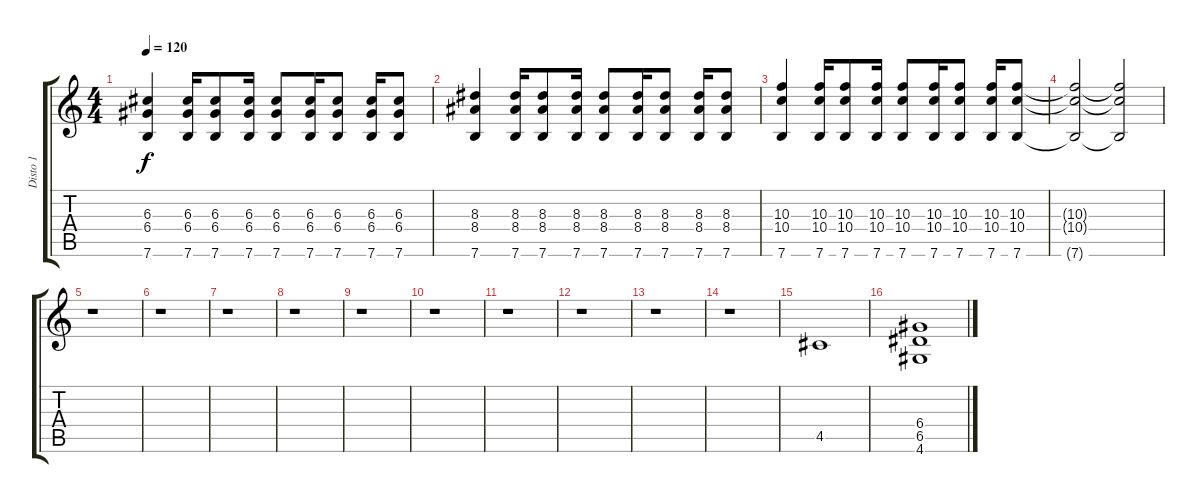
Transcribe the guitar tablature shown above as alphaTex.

\track ("Disto 1" "Disto 1") {instrument distortionguitar}
\staff {score tabs}
\tuning (E4 B3 G3 D3 A2 E2) {hide}
\ts (4 4)
\tempo 120
\clef g2
\ks c
(6.3 6.4 7.6).4{dy f} (6.3 6.4 7.6).16 (6.3 6.4 7.6).8 (6.3 6.4 7.6).16 (6.3 6.4 7.6).8 (6.3 6.4 7.6).16 (6.3 6.4 7.6).8 (6.3 6.4 7.6).16 (6.3 6.4 7.6).8 |
(8.3 8.4 7.6).4 (8.3 8.4 7.6).16 (8.3 8.4 7.6).8 (8.3 8.4 7.6).16 (8.3 8.4 7.6).8 (8.3 8.4 7.6).16 (8.3 8.4 7.6).8 (8.3 8.4 7.6).16 (8.3 8.4 7.6).8 |
(10.3 10.4 7.6).4 (10.3 10.4 7.6).16 (10.3 10.4 7.6).8 (10.3 10.4 7.6).16 (10.3 10.4 7.6).8 (10.3 10.4 7.6).16 (10.3 10.4 7.6).8 (10.3 10.4 7.6).16 (10.3 10.4 7.6).8 |
(10.3{t} 10.4{t} 7.6{t}).2 (10.3{t} 10.4{t} 7.6{t}).2 |
r.1 |
r.1 |
r.1 |
r.1 |
r.1 |
r.1 |
r.1 |
r.1 |
r.1 |
r.1 |
4.5.1 |
(6.4 6.5 4.6).1{volume 16}
